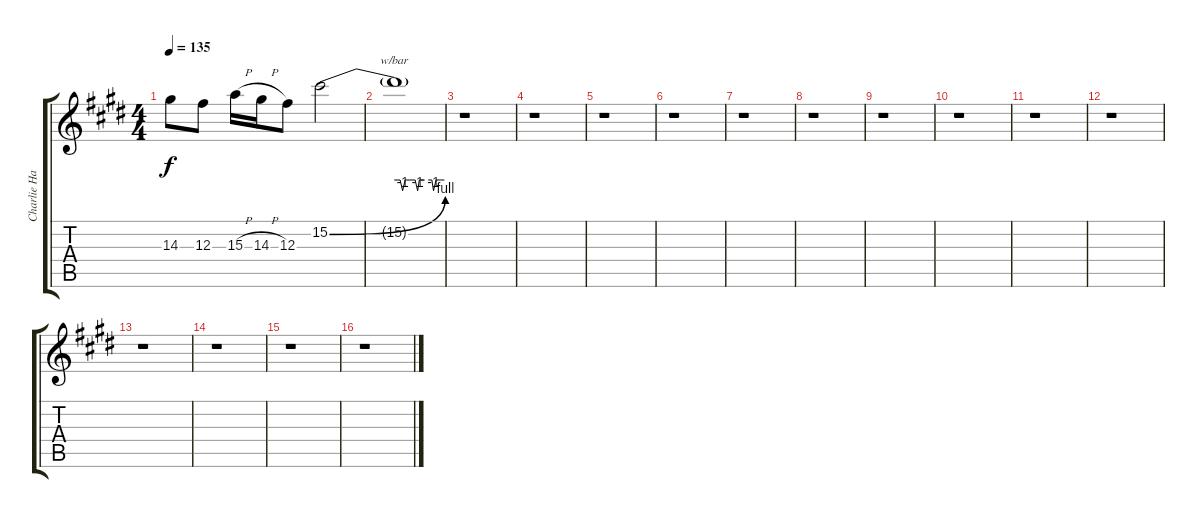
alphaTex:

\track ("Charlie Hargrett Guitar II" "Charlie Ha") {instrument overdrivenguitar}
\staff {score tabs}
\tuning (Eb4 Bb3 Gb3 Db3 Ab2 Eb2) {hide}
\ts (4 4)
\tempo 135
\clef g2
\ks e
14.3.8{dy f} 12.3.8 15.3{h}.16 14.3{h}.16 12.3.8 15.2{be (bend 0 0 60 4)}.2 |
15.2{t}.1{tbe (custom default 0 0 7 0 10 -4 13 0 15 0 20 0 25 0 28 -4 30 0 35 0 45 0 47 -4 50 0 55 0 60 0) volume 10} |
r.1 |
r.1 |
r.1 |
r.1 |
r.1 |
r.1 |
r.1 |
r.1 |
r.1 |
r.1 |
r.1 |
r.1 |
r.1 |
r.1
